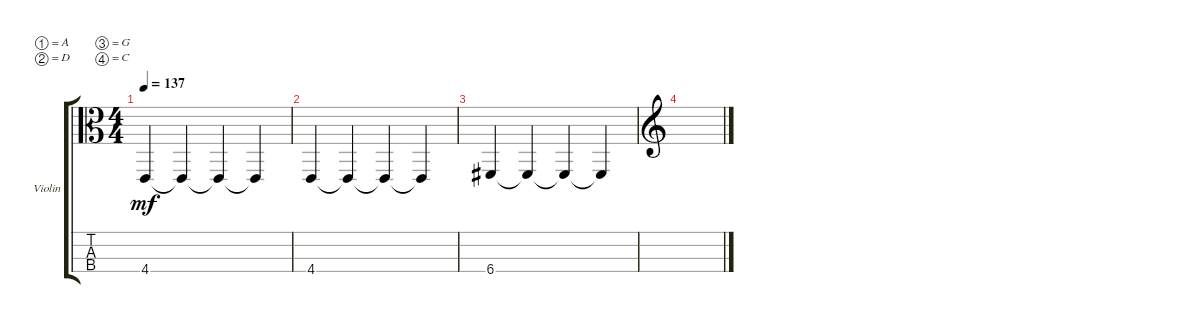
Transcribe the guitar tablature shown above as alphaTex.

\defaultSystemsLayout 4
\bracketExtendMode groupsimilarinstruments
\firstSystemTrackNameOrientation horizontal
\otherSystemsTrackNameOrientation horizontal
\track ("Violin" "Violin") {instrument violin}
\staff {score tabs}
\tuning (A4 D4 G3 C2)
\ts (4 4)
\tempo 137
\clef c3
\ks c
4.4.4{dy mf} 4.4{t}.4 4.4{t}.4 4.4{t}.4 |
4.4.4 4.4{t}.4 4.4{t}.4 4.4{t}.4 |
6.4.4 6.4{t}.4 6.4{t}.4 6.4{t}.4 |
\clef g2
